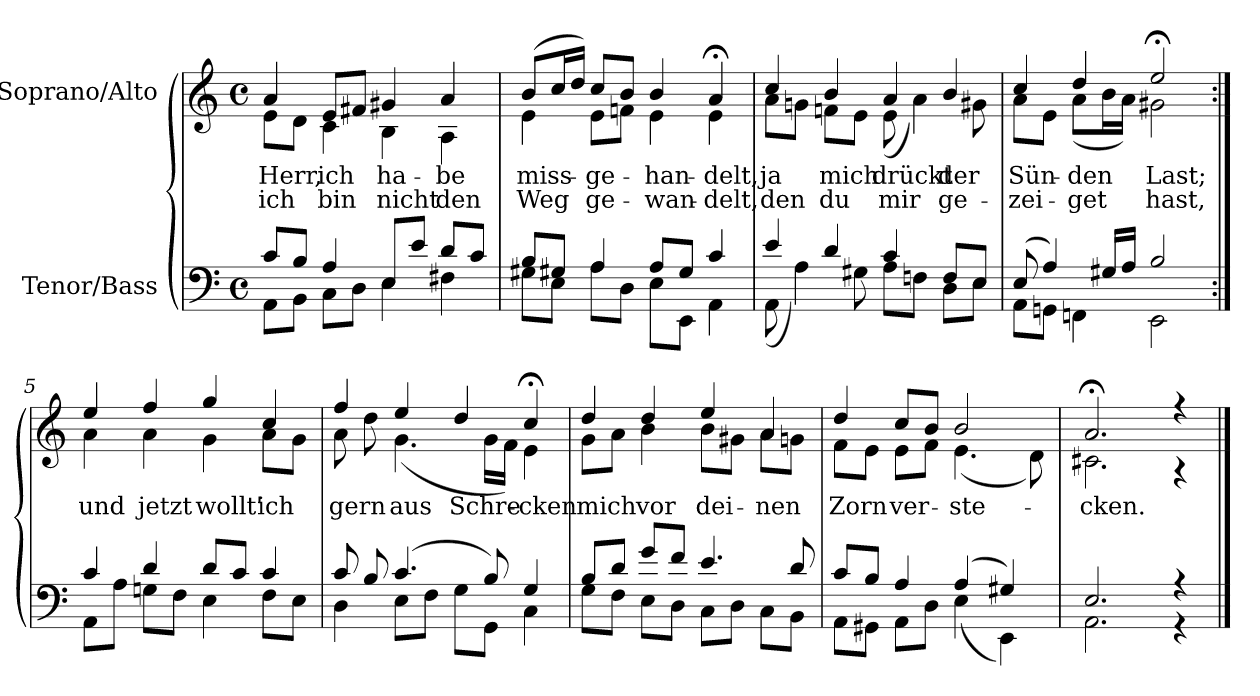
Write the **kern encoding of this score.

**kern	**kern	**text	**text
*part2	*part1	*part1	*part1
*staff2	*staff1	*staff1	*staff1
*I"Tenor/Bass	*I"Soprano/Alto	*	*
*clefF4	*clefG2	*	*
*k[]	*k[]	*	*
*M4/4	*M4/4	*	*
*met(c)	*met(c)	*	*
=1	=1	=1	=1
*^	*	*	*
!	!	!	!LO:LY:b	!LO:LY:b
*	*	*^	*	*
8c/L	8AA\L	4a/	8e\L	Herr,	ich
8B/J	8BB\J	.	8d\J	.	.
!	!	!	!	!LO:LY:b	!LO:LY:b
4A/	8C\L	8e/L	4c\	ich	bin
.	8D\J	8f#X/J	.	.	.
!	!	!	!	!LO:LY:b	!LO:LY:b
8E/L	4E\	4g#X/	4B\	ha-	nicht
8e/J	.	.	.	.	.
!	!	!	!	!LO:LY:b	!LO:LY:b
8d/L	4F#X\	4a/	4A\	-be	den
8c/J	.	.	.	.	.
=2	=2	=2	=2	=2	=2
!	!	!	!	!LO:LY:b	!LO:LY:b
8B/L	8G#X\L	(8b/L	4e\	miss-	Weg
8G#X/J	8E\J	16cc/L	.	.	.
.	.	16dd/JJ)	.	.	.
!	!	!	!	!LO:LY:b	!LO:LY:b
4A/	8A\L	8cc/L	8e\L	-ge-	ge-
.	8D\J	8b/J	8fn\J	.	.
!	!	!	!	!LO:LY:b	!LO:LY:b
8A/L	8E\L	4b/	4e\	-han-	-wan-
8G#/J	8EE\J	.	.	.	.
!	!	!	!	!LO:LY:b	!LO:LY:b
4c/	4AA\	4a;</	4e\	-delt,	-delt,
=3	=3	=3	=3	=3	=3
!	!	!	!	!LO:LY:b	!LO:LY:b
4e/	(8AA\	4cc/	8a\L	ja	den
.	4A\)	.	8gn\J	.	.
!	!	!	!	!LO:LY:b	!LO:LY:b
4d/	.	4b/	8fn\L	mich	du
.	8G#X\	.	8e\J	.	.
!	!	!	!	!LO:LY:b	!LO:LY:b
4c/	8A\L	4a/	(8e\	drückt	mir
.	8Fn\J	.	4a\)	.	.
!	!	!	!	!LO:LY:b	!LO:LY:b
8F/L	8D\L	4b/	.	der	ge-
8E/J	8E\J	.	8g#X\	.	.
=4	=4	=4	=4	=4	=4
!	!	!	!	!LO:LY:b	!LO:LY:b
(8E/	8AA\L	4cc/	8a\L	Sün-	-zei-
4A/)	8GGn\J	.	8e\J	.	.
!	!	!	!	!LO:LY:b	!LO:LY:b
.	4FFn\	4dd/	(8a\L	-den	-get
16G#X/LL	.	.	16b\L	.	.
16A/JJ	.	.	16a\JJ)	.	.
!	!	!	!	!LO:LY:b	!LO:LY:b
2B/	2EE\	2ee;</	2g#X\	Last;	hast,
!!LO:LB:g=z	!!
=5:|!	=5:|!	=5:|!	=5:|!	=5:|!	=5:|!
!	!	!	!	!LO:LY:b	!
4c/	8AA\L	4ee/	4a\	und	.
.	8A\J	.	.	.	.
!	!	!	!	!LO:LY:b	!
4d/	8Gn\L	4ff/	4a\	jetzt	.
.	8F\J	.	.	.	.
!	!	!	!	!LO:LY:b	!
8d/L	4E\	4gg/	4g\	wollt'	.
8c/J	.	.	.	.	.
!	!	!	!	!LO:LY:b	!
4c/	8F\L	4cc/	8a\L	ich	.
.	8E\J	.	8g\J	.	.
=6	=6	=6	=6	=6	=6
!	!	!	!	!LO:LY:b	!
8c/	4D\	4ff/	8a\	gern	.
8B/	.	.	8dd\	.	.
!	!	!	!	!LO:LY:b	!
(4.c/	8E\L	4ee/	(4.g\	aus	.
.	8F\J	.	.	.	.
!	!	!	!	!LO:LY:b	!
.	8G\L	4dd/	.	Schre-	.
8B/)	8GG\J	.	16g\LL	.	.
.	.	.	16f\JJ)	.	.
!	!	!	!	!LO:LY:b	!
4G/	4C\	4cc;</	4e\	-cken	.
=7	=7	=7	=7	=7	=7
!	!	!	!	!LO:LY:b	!
8B/L	8G\L	4dd/	8g\L	mich	.
8d/J	8F\J	.	8a\J	.	.
!	!	!	!	!LO:LY:b	!
8g/L	8E\L	4dd/	4b\	vor	.
8f/J	8D\J	.	.	.	.
!	!	!	!	!LO:LY:b	!
4.e/	8C\L	4ee/	8b\L	dei-	.
.	8D\J	.	8g#X\J	.	.
!	!	!	!	!LO:LY:b	!
.	8C\L	4a/	8a\L	-nen	.
8d/	8BB\J	.	8gn\J	.	.
=8	=8	=8	=8	=8	=8
!	!	!	!	!LO:LY:b	!
8c/L	8AA\L	4dd/	8f\L	Zorn	.
8B/J	8GG#X\J	.	8e\J	.	.
!	!	!	!	!LO:LY:b	!
4A/	8AA\L	8cc/L	8e\L	ver-	.
.	8D\J	8b/J	8f\J	.	.
!	!	!	!	!LO:LY:b	!
(4A/	(4E\	2b/	(4.e\	-ste-	.
4G#X/)	4EE\)	.	.	.	.
.	.	.	8d\)	.	.
=9	=9	=9	=9	=9	=9
!	!	!	!	!LO:LY:b	!
2.E/	2.AA\	2.a;</	2.c#X\	-cken.	.
4r	4r	4r	4r	.	.
*v	*v	*	*	*	*
*	*v	*v	*	*
==	==	==	==
*-	*-	*-	*-
